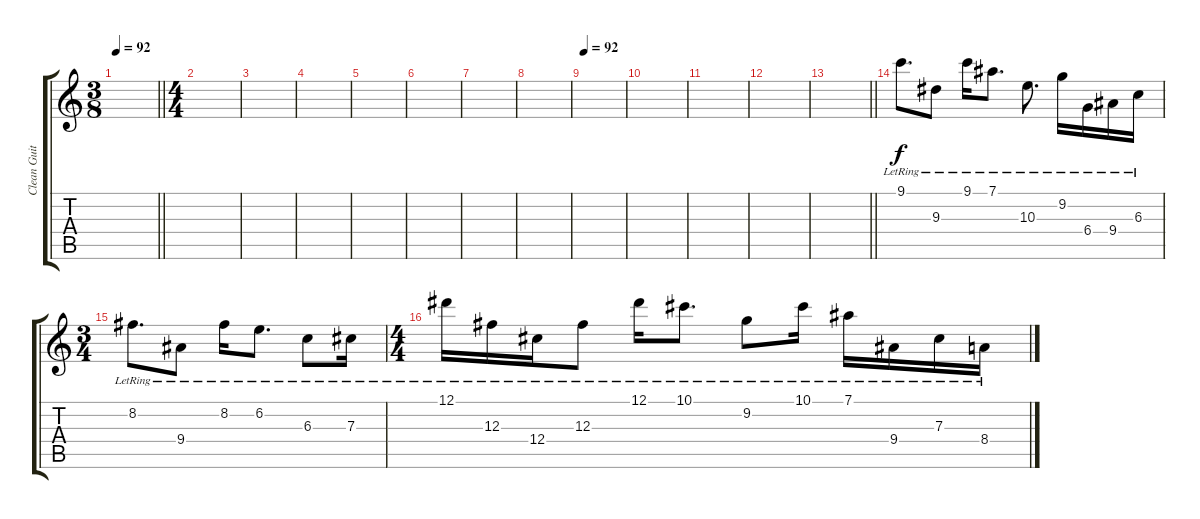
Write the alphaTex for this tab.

\track ("Clean Guitar" "Clean Guit") {instrument electricguitarclean}
\staff {score tabs}
\tuning (Eb4 Bb3 Gb3 Db3 Ab2 Eb2) {hide}
\ts (3 8)
\tempo 92
\clef g2
\barLineRight lightlight
\ks c
|
\ts (4 4)
|
|
|
|
|
|
|
\tempo 92
|
|
|
|
\barLineRight lightlight
|
9.1{lr}.8{d} 9.3{lr}.8 9.1{lr}.16 7.1{lr}.8{d} 10.3{lr}.8{d} 9.2{lr}.16 6.4{lr}.16 9.4{lr}.16 6.3{lr}.16 |
\ts (3 4)
8.2{lr}.8{d} 9.4{lr}.8 8.2{lr}.16 6.2{lr}.8{d} 6.3{lr}.8 7.3{lr}.16 |
\ts (4 4)
12.1{lr}.16 12.3{lr}.16 12.4{lr}.16 12.3{lr}.8 12.1{lr}.16 10.1{lr}.8{d} 9.2{lr}.8 10.1{lr}.16 7.1{lr}.16 9.4{lr}.16 7.3{lr}.16 8.4{lr}.16
